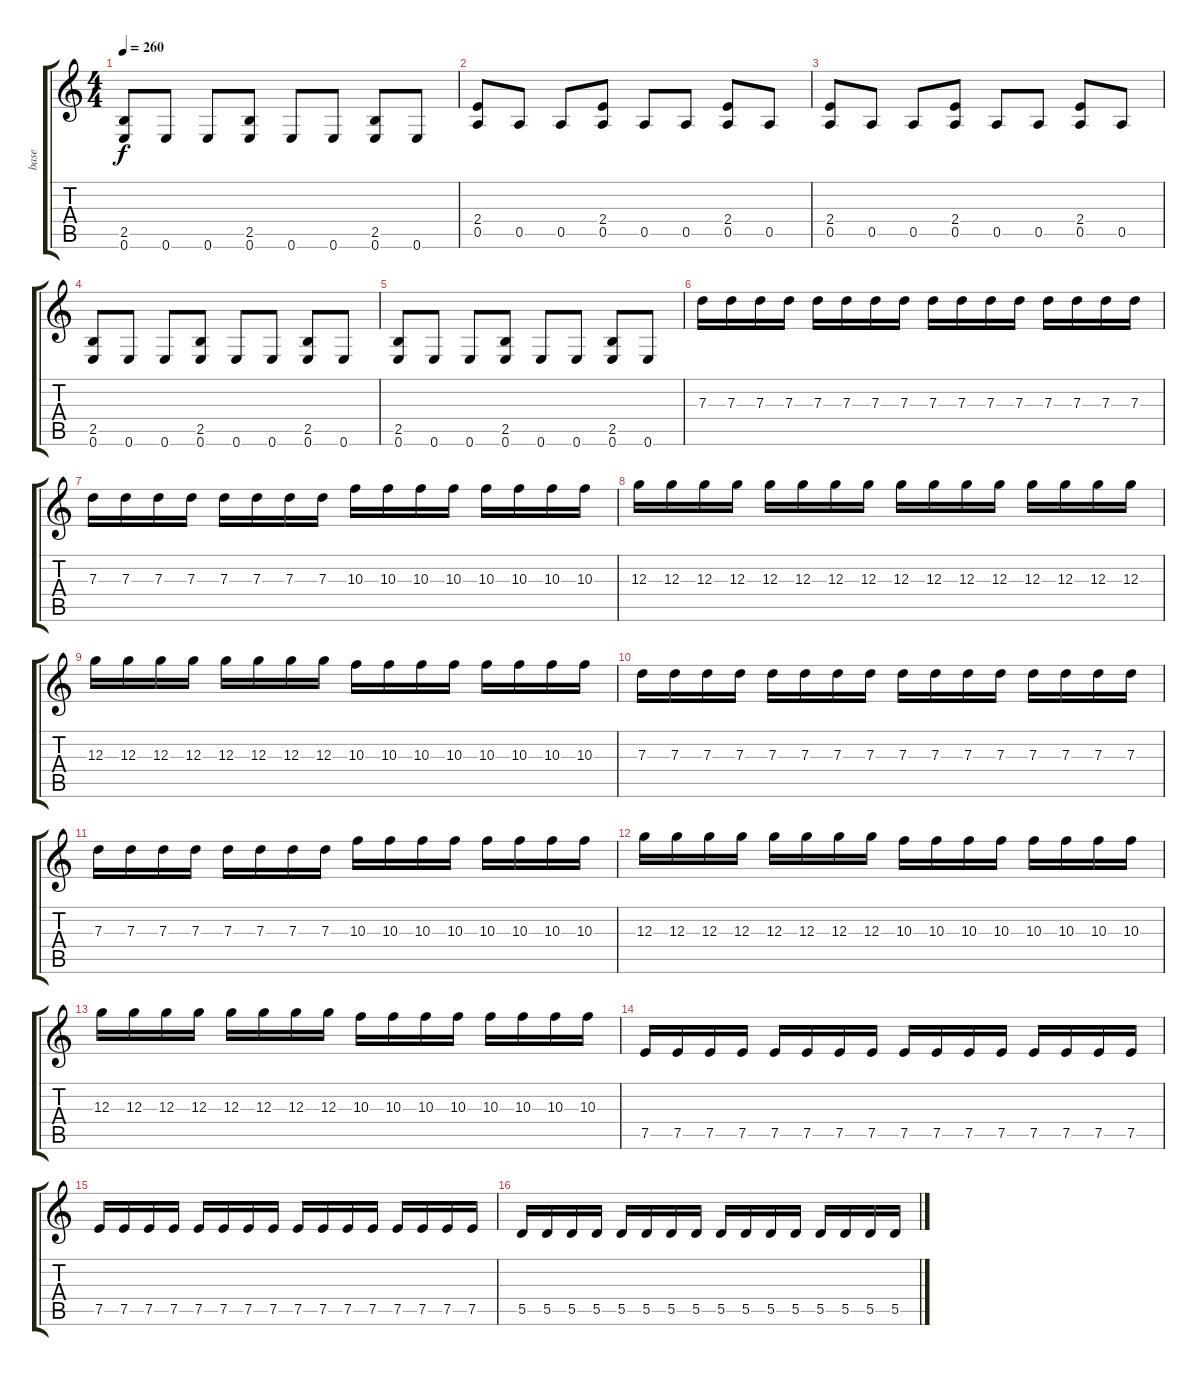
\track ("base" "base") {instrument distortionguitar}
\staff {score tabs}
\tuning (E4 B3 G3 D3 A2 E2) {hide}
\ts (4 4)
\tempo 260
\clef g2
\ks c
(2.5 0.6).8{dy f} 0.6.8 0.6.8 (2.5 0.6).8 0.6.8 0.6.8 (2.5 0.6).8 0.6.8 |
(2.4 0.5).8 0.5.8 0.5.8 (2.4 0.5).8 0.5.8 0.5.8 (2.4 0.5).8 0.5.8 |
(2.4 0.5).8 0.5.8 0.5.8 (2.4 0.5).8 0.5.8 0.5.8 (2.4 0.5).8 0.5.8 |
(2.5 0.6).8 0.6.8 0.6.8 (2.5 0.6).8 0.6.8 0.6.8 (2.5 0.6).8 0.6.8 |
(2.5 0.6).8 0.6.8 0.6.8 (2.5 0.6).8 0.6.8 0.6.8 (2.5 0.6).8 0.6.8 |
7.3.16 7.3.16 7.3.16 7.3.16 7.3.16 7.3.16 7.3.16 7.3.16 7.3.16 7.3.16 7.3.16 7.3.16 7.3.16 7.3.16 7.3.16 7.3.16 |
7.3.16 7.3.16 7.3.16 7.3.16 7.3.16 7.3.16 7.3.16 7.3.16 10.3.16 10.3.16 10.3.16 10.3.16 10.3.16 10.3.16 10.3.16 10.3.16 |
12.3.16 12.3.16 12.3.16 12.3.16 12.3.16 12.3.16 12.3.16 12.3.16 12.3.16 12.3.16 12.3.16 12.3.16 12.3.16 12.3.16 12.3.16 12.3.16 |
12.3.16 12.3.16 12.3.16 12.3.16 12.3.16 12.3.16 12.3.16 12.3.16 10.3.16 10.3.16 10.3.16 10.3.16 10.3.16 10.3.16 10.3.16 10.3.16 |
7.3.16 7.3.16 7.3.16 7.3.16 7.3.16 7.3.16 7.3.16 7.3.16 7.3.16 7.3.16 7.3.16 7.3.16 7.3.16 7.3.16 7.3.16 7.3.16 |
7.3.16 7.3.16 7.3.16 7.3.16 7.3.16 7.3.16 7.3.16 7.3.16 10.3.16 10.3.16 10.3.16 10.3.16 10.3.16 10.3.16 10.3.16 10.3.16 |
12.3.16 12.3.16 12.3.16 12.3.16 12.3.16 12.3.16 12.3.16 12.3.16 10.3.16 10.3.16 10.3.16 10.3.16 10.3.16 10.3.16 10.3.16 10.3.16 |
12.3.16 12.3.16 12.3.16 12.3.16 12.3.16 12.3.16 12.3.16 12.3.16 10.3.16 10.3.16 10.3.16 10.3.16 10.3.16 10.3.16 10.3.16 10.3.16 |
7.5.16 7.5.16 7.5.16 7.5.16 7.5.16 7.5.16 7.5.16 7.5.16 7.5.16 7.5.16 7.5.16 7.5.16 7.5.16 7.5.16 7.5.16 7.5.16 |
7.5.16 7.5.16 7.5.16 7.5.16 7.5.16 7.5.16 7.5.16 7.5.16 7.5.16 7.5.16 7.5.16 7.5.16 7.5.16 7.5.16 7.5.16 7.5.16 |
5.5.16 5.5.16 5.5.16 5.5.16 5.5.16 5.5.16 5.5.16 5.5.16 5.5.16 5.5.16 5.5.16 5.5.16 5.5.16 5.5.16 5.5.16 5.5.16
